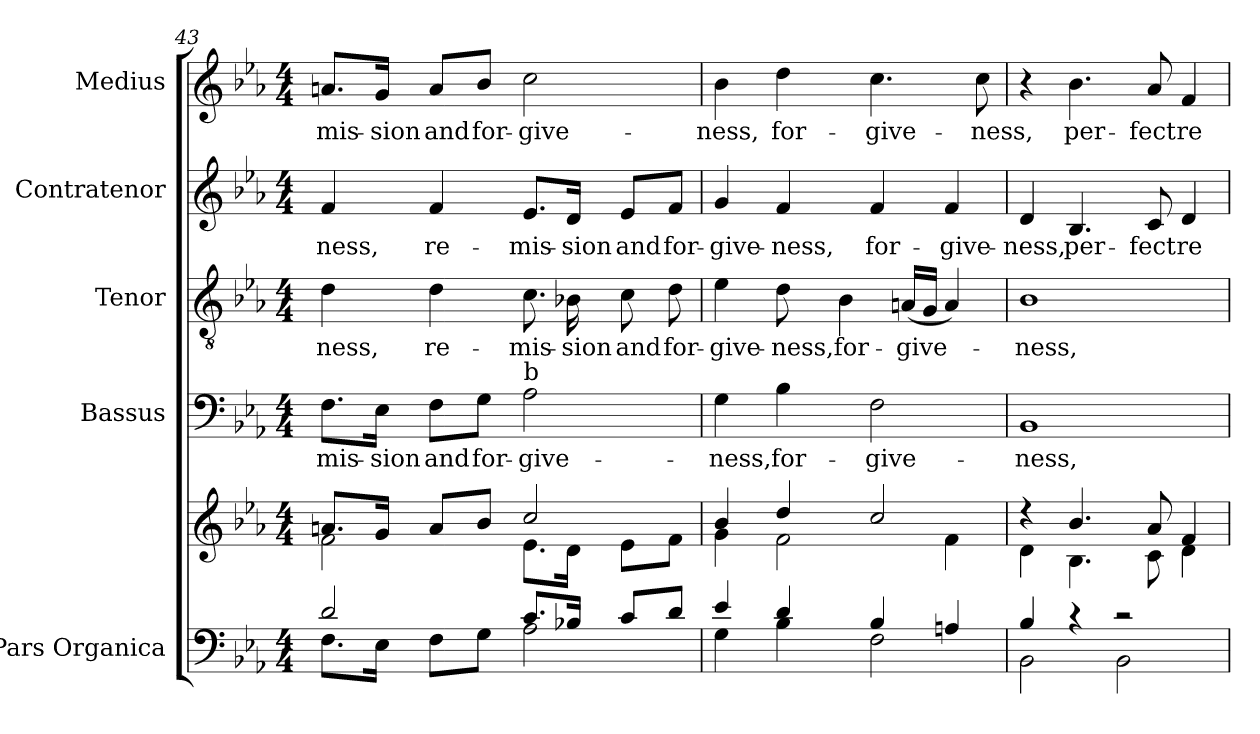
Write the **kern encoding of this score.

**kern	**kern	**kern	**text	**kern	**text	**kern	**text	**kern	**text
*part5	*part5	*part4	*part4	*part3	*part3	*part2	*part2	*part1	*part1
*staff6	*staff5	*staff4	*staff4	*staff3	*staff3	*staff2	*staff2	*staff1	*staff1
*I"Pars Organica	*	*I"Bassus	*	*I"Tenor	*	*I"Contratenor	*	*I"Medius	*
*clefF4	*clefG2	*clefF4	*	*clefGv2	*	*clefG2	*	*clefG2	*
*	*	*	*	*ITrd7c12	*	*	*	*	*
*k[b-e-a-]	*k[b-e-a-]	*k[b-e-a-]	*	*k[b-e-a-]	*	*k[b-e-a-]	*	*k[b-e-a-]	*
*E-:	*E-:	*E-:	*	*E-:	*	*E-:	*	*E-:	*
*M4/4	*M4/4	*M4/4	*	*M4/4	*	*M4/4	*	*M4/4	*
=43	=43	=43	=43	=43	=43	=43	=43	=43	=43
*^	*^	*	*	*	*	*	*	*	*
!	!	!	!	!	!LO:LY:b:color=#000000	!	!	!	!	!	!
!	!	!	!	!	!	!	!LO:LY:b:color=#000000	!	!	!	!
!	!	!	!	!	!	!	!	!	!LO:LY:b:color=#000000	!	!
!	!	!	!	!	!	!	!	!	!	!	!LO:LY:b:color=#000000
2di/	8.Fi\L	8.ani/L	2fi\	8.Fi\L	-mis-	4Di\	-ness,	4fi/	-ness,	8.ani/L	-mis-
!	!	!	!	!	!LO:LY:b:color=#000000	!	!	!	!	!	!
!	!	!	!	!	!	!	!	!	!	!	!LO:LY:b:color=#000000
.	16E-i\Jk	16gi/Jk	.	16E-i\Jk	-sion	.	.	.	.	16gi/Jk	-sion
!	!	!	!	!	!LO:LY:b:color=#000000	!	!	!	!	!	!
!	!	!	!	!	!	!	!LO:LY:b:color=#000000	!	!	!	!
!	!	!	!	!	!	!	!	!	!LO:LY:b:color=#000000	!	!
!	!	!	!	!	!	!	!	!	!	!	!LO:LY:b:color=#000000
.	8Fi\L	8ai/L	.	8Fi\L	and	4Di\	re-	4fi/	re-	8ai/L	and
!	!	!	!	!	!LO:LY:b:color=#000000	!	!	!	!	!	!
!	!	!	!	!	!	!	!	!	!	!	!LO:LY:b:color=#000000
.	8Gi\J	8b-i/J	.	8Gi\J	for-	.	.	.	.	8b-i/J	for-
!	!	!	!	!	!LO:LY:b:color=#000000	!	!	!	!	!	!
!	!	!	!	!	!	!	!LO:LY:b:color=#000000	!	!	!	!
!	!	!	!	!	!	!	!	!	!LO:LY:b:color=#000000	!	!
!	!	!	!	!LO:TX:a:t=b	!	!	!	!	!	!	!
!	!	!	!	!	!	!	!	!	!	!	!LO:LY:b:color=#000000
8.ci/L	2A-i\	2cci/	8.e-i\L	2A-i\	-give-	8.Ci\	-mis-	8.e-i/L	-mis-	2cci\	-give-
!	!	!	!	!	!	!	!LO:LY:b:color=#000000	!	!	!	!
!	!	!	!	!	!	!	!	!	!LO:LY:b:color=#000000	!	!
16B-Xi/Jk	.	.	16di\Jk	.	.	16BB-Xi\	-sion	16di/Jk	-sion	.	.
!	!	!	!	!	!	!	!LO:LY:b:color=#000000	!	!	!	!
!	!	!	!	!	!	!	!	!	!LO:LY:b:color=#000000	!	!
8ci/L	.	.	8e-i\L	.	.	8Ci\	and	8e-i/L	and	.	.
!	!	!	!	!	!	!	!LO:LY:b:color=#000000	!	!	!	!
!	!	!	!	!	!	!	!	!	!LO:LY:b:color=#000000	!	!
8di/J	.	.	8fi\J	.	.	8Di\	for-	8fi/J	for-	.	.
=44	=44	=44	=44	=44	=44	=44	=44	=44	=44	=44	=44
!	!	!	!	!	!LO:LY:b:color=#000000	!	!	!	!	!	!
!	!	!	!	!	!	!	!LO:LY:b:color=#000000	!	!	!	!
!	!	!	!	!	!	!	!	!	!LO:LY:b:color=#000000	!	!
!	!	!	!	!	!	!	!	!	!	!	!LO:LY:b:color=#000000
4e-i/	4Gi\	4b-i/	4gi\	4Gi\	-ness,	4E-i\	-give-	4gi/	-give-	4b-i\	-ness,
!	!	!	!	!	!LO:LY:b:color=#000000	!	!	!	!	!	!
!	!	!	!	!	!	!	!LO:LY:b:color=#000000	!	!	!	!
!	!	!	!	!	!	!	!	!	!LO:LY:b:color=#000000	!	!
!	!	!	!	!	!	!	!	!	!	!	!LO:LY:b:color=#000000
4di/	4B-i\	4ddi/	2fi\	4B-i\	for-	8Di\	-ness,	4fi/	-ness,	4ddi\	for-
!	!	!	!	!	!	!	!LO:LY:b:color=#000000	!	!	!	!
.	.	.	.	.	.	4BB-i\	for-	.	.	.	.
!	!	!	!	!	!LO:LY:b:color=#000000	!	!	!	!	!	!
!	!	!	!	!	!	!	!	!	!LO:LY:b:color=#000000	!	!
!	!	!	!	!	!	!	!	!	!	!	!LO:LY:b:color=#000000
4B-i/	2Fi\	2cci/	.	2Fi\	-give-	.	.	4fi/	for-	4.cci\	-give-
!	!	!	!	!	!	!	!LO:LY:b:color=#000000	!	!	!	!
.	.	.	.	.	.	(16AAni/LL	-give-	.	.	.	.
.	.	.	.	.	.	16GGi/JJ	.	.	.	.	.
!	!	!	!	!	!	!	!	!	!LO:LY:b:color=#000000	!	!
4Ani/	.	.	4fi\	.	.	4AAi/)	.	4fi/	-give-	.	.
!	!	!	!	!	!	!	!	!	!	!	!LO:LY:b:color=#000000
.	.	.	.	.	.	.	.	.	.	8cci\	-ness,
!!LO:LB:g=z
=45	=45	=45	=45	=45	=45	=45	=45	=45	=45	=45	=45
!	!	!	!	!	!LO:LY:b:color=#000000	!	!	!	!	!	!
!	!	!	!	!	!	!	!LO:LY:b:color=#000000	!	!	!	!
!	!	!	!	!	!	!	!	!	!LO:LY:b:color=#000000	!	!
4B-i/	2BB-i\	4r	4di\	1BB-i	-ness,	1BB-i	-ness,	4di/	-ness,	4r	.
!	!	!	!	!	!	!	!	!	!LO:LY:b:color=#000000	!	!
!	!	!	!	!	!	!	!	!	!	!	!LO:LY:b:color=#000000
4r	.	4.b-i/	4.B-i\	.	.	.	.	4.B-i/	per-	4.b-i\	per-
2r	2BB-i\	.	.	.	.	.	.	.	.	.	.
!	!	!	!	!	!	!	!	!	!LO:LY:b:color=#000000	!	!
!	!	!	!	!	!	!	!	!	!	!	!LO:LY:b:color=#000000
.	.	8a-i/	8ci\	.	.	.	.	8ci/	-fect	8a-i/	-fect
!	!	!	!	!	!	!	!	!	!LO:LY:b:color=#000000	!	!
!	!	!	!	!	!	!	!	!	!	!	!LO:LY:b:color=#000000
.	.	4fi/	4di\	.	.	.	.	4di/	re-	4fi/	re-
*v	*v	*	*	*	*	*	*	*	*	*	*
*	*v	*v	*	*	*	*	*	*	*	*
=	=	=	=	=	=	=	=	=	=
*-	*-	*-	*-	*-	*-	*-	*-	*-	*-
